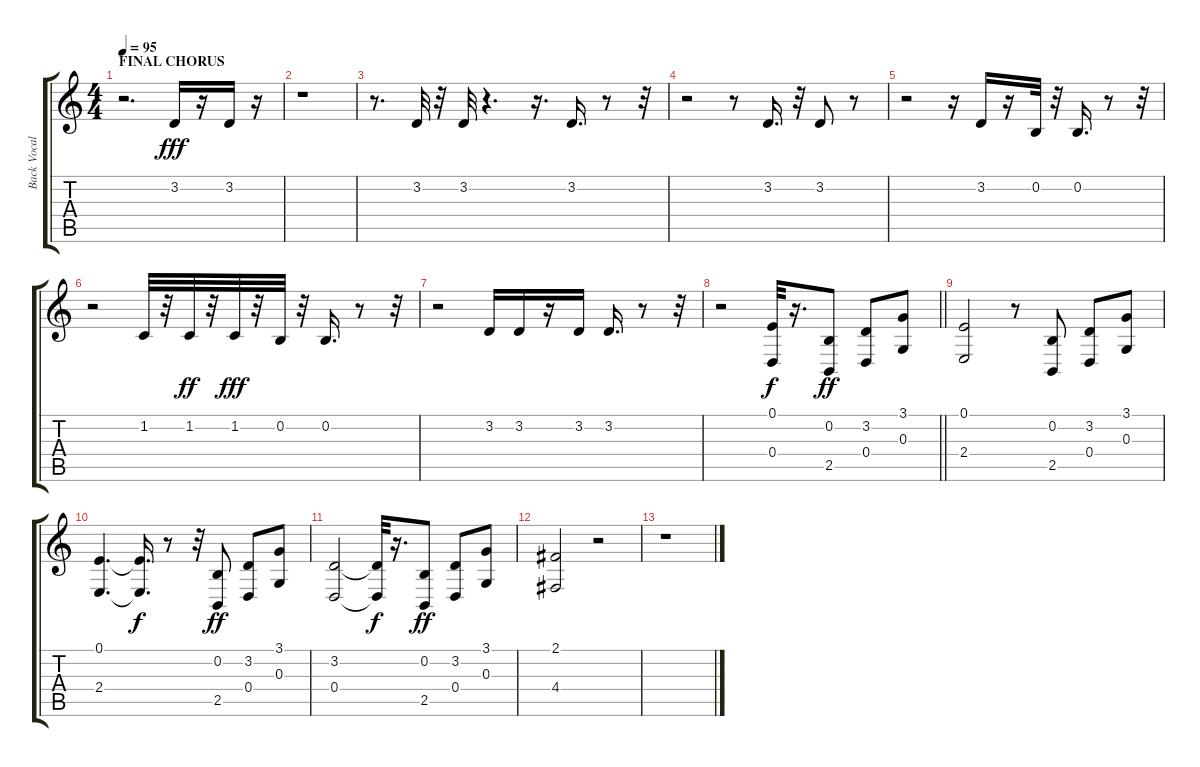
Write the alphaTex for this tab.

\track ("Back Vocals 1" "Back Vocal") {instrument voiceoohs}
\staff {score tabs}
\tuning (E4 B3 G3 D3 A2 E2) {hide}
\ts (4 4)
\section ("" "FINAL CHORUS")
\tempo 95
\clef g2
\ks c
r.2{d dy ff} 3.2.16{dy fff} r.16 3.2.16 r.16 |
r.1 |
r.8{d} 3.2.32 r.32 3.2.32 r.4{d} r.16{d} 3.2.16{d} r.8 r.32 |
r.2 r.8 3.2.16{d} r.32 3.2.8 r.8 |
r.2 r.16 3.2.16 r.16 0.2.32 r.32 0.2.16{d} r.8 r.32 |
r.2 1.2.32 r.32 1.2.32{dy ff} r.32 1.2.32{dy fff} r.32 0.2.32 r.32 0.2.16{d} r.8 r.32 |
r.2 3.2.16 3.2.16 r.16 3.2.16 3.2.16{d} r.8 r.32 |
\barLineRight lightlight
r.2 (0.1 0.4).32{dy f} r.16{d} (0.2 2.5).8{dy ff} (3.2 0.4).8 (3.1 0.3).8 |
(0.1 2.4).2 r.8 (0.2 2.5).8 (3.2 0.4).8 (3.1 0.3).8 |
(0.1 2.4).4{d} (0.1{t} 2.4{t}).16{d dy f} r.8 r.32 (0.2 2.5).8{dy ff} (3.2 0.4).8 (3.1 0.3).8 |
(3.2 0.4).2 (3.2{t} 0.4{t}).32{dy f} r.16{d} (0.2 2.5).8{dy ff} (3.2 0.4).8 (3.1 0.3).8 |
(2.1 4.4).2 r.2 |
r.1
